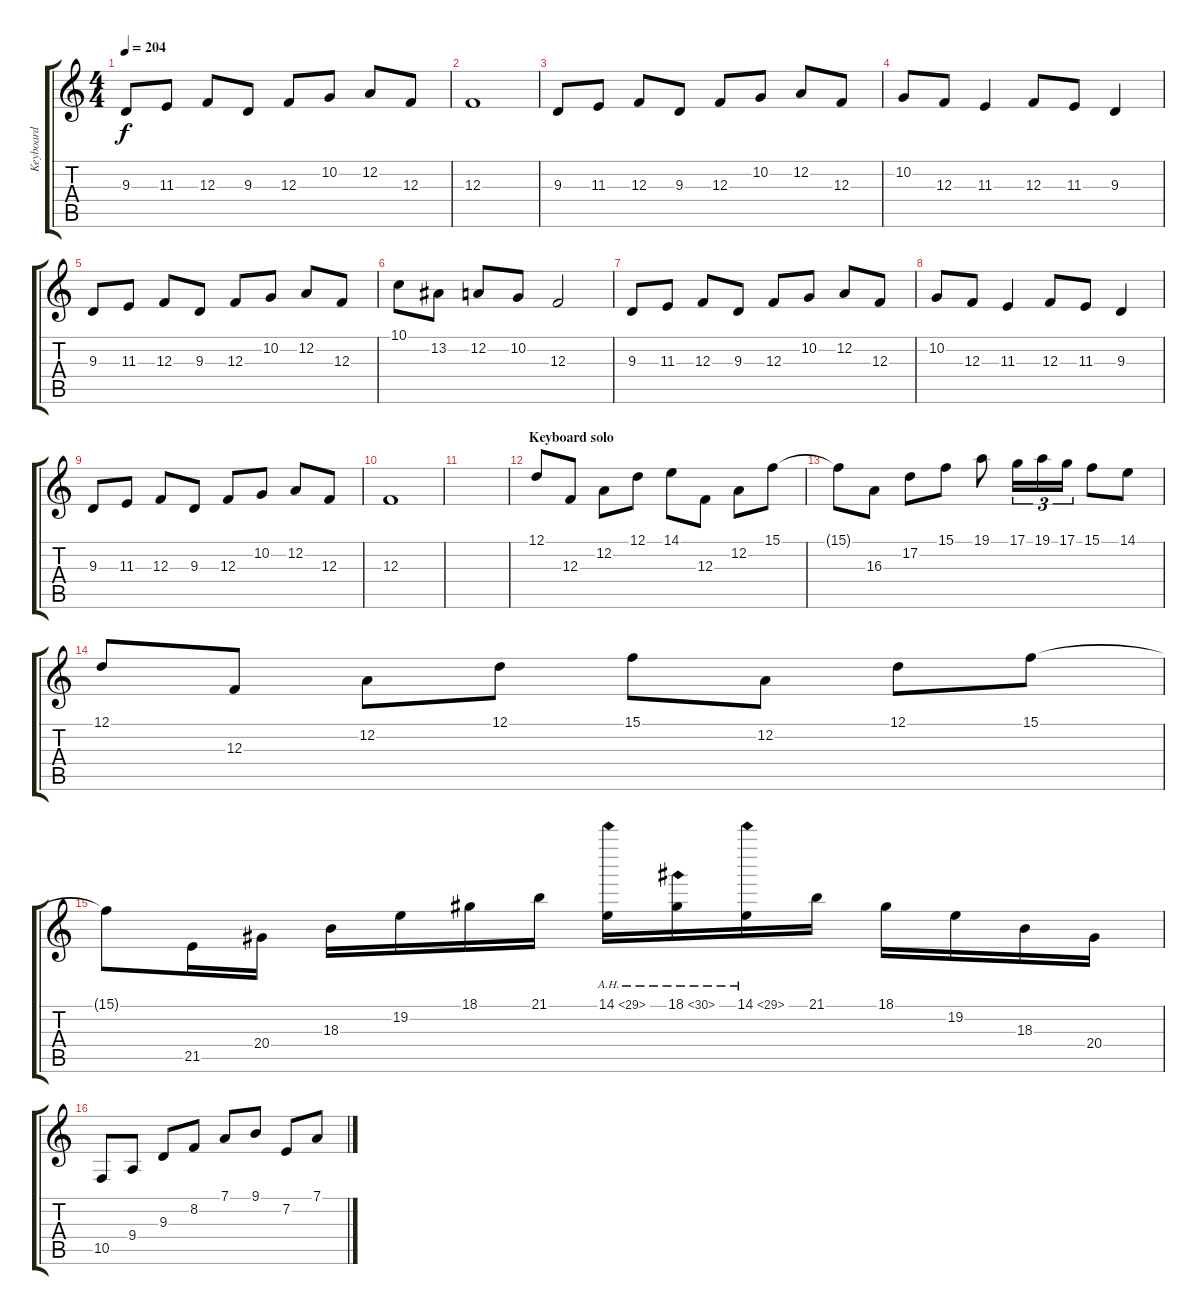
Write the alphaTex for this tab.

\track ("Keyboard" "Keyboard") {instrument lead1square}
\staff {score tabs}
\tuning (D4 A3 F3 C3 G2 D2) {hide}
\ts (4 4)
\tempo 204
\clef g2
\ks c
9.3.8{dy f} 11.3.8 12.3.8 9.3.8 12.3.8 10.2.8 12.2.8 12.3.8 |
12.3.1 |
9.3.8 11.3.8 12.3.8 9.3.8 12.3.8 10.2.8 12.2.8 12.3.8 |
10.2.8 12.3.8 11.3.4 12.3.8 11.3.8 9.3.4 |
9.3.8 11.3.8 12.3.8 9.3.8 12.3.8 10.2.8 12.2.8 12.3.8 |
10.1.8 13.2.8 12.2.8 10.2.8 12.3.2 |
9.3.8 11.3.8 12.3.8 9.3.8 12.3.8 10.2.8 12.2.8 12.3.8 |
10.2.8 12.3.8 11.3.4 12.3.8 11.3.8 9.3.4 |
9.3.8 11.3.8 12.3.8 9.3.8 12.3.8 10.2.8 12.2.8 12.3.8 |
12.3.1 |
|
\section ("" "Keyboard solo")
12.1.8 12.3.8 12.2.8 12.1.8 14.1.8 12.3.8 12.2.8 15.1.8 |
15.1{t}.8 16.3.8 17.2.8 15.1.8 19.1.8 17.1.16{tu (3 2)} 19.1.16{tu (3 2)} 17.1.16{tu (3 2)} 15.1.8 14.1.8 |
12.1.8 12.3.8 12.2.8 12.1.8 15.1.8 12.2.8 12.1.8 15.1.8 |
15.1{t}.8 21.5.16 20.4.16 18.3.16 19.2.16 18.1.16 21.1.16 14.1{ah 15}.16 18.1{ah 12}.16 14.1{ah 15}.16 21.1.16 18.1.16 19.2.16 18.3.16 20.4.16 |
10.5.8 9.4.8 9.3.8 8.2.8 7.1.8 9.1.8 7.2.8 7.1.8
